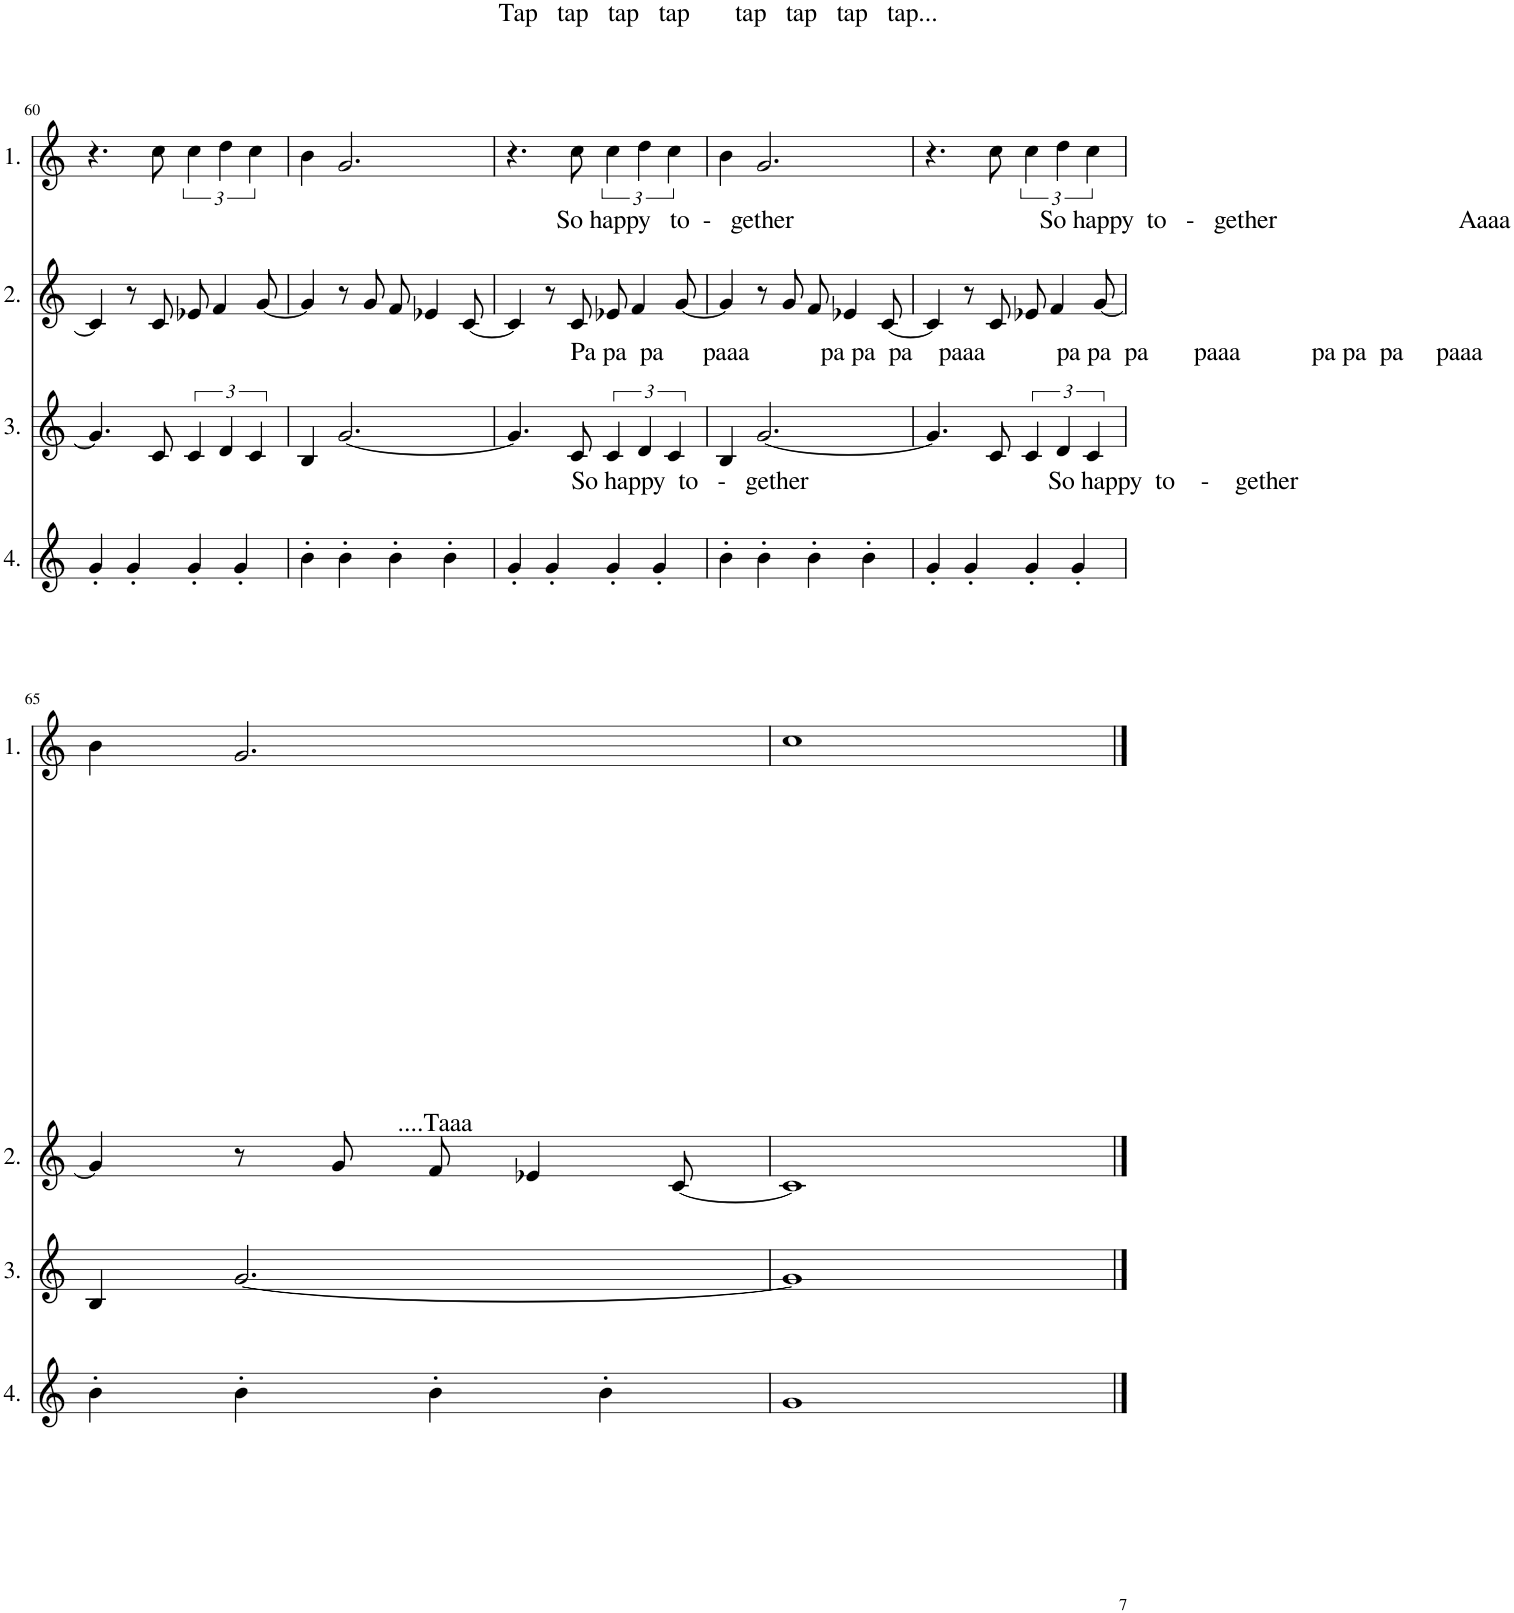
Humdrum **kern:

**kern	**kern	**kern	**kern
*part4	*part3	*part2	*part1
*staff4	*staff3	*staff2	*staff1
*I"4.	*I"3.	*I"2.	*I"1.
!!LO:PB:g=z
*clefG2	*clefG2	*clefG2	*clefG2
*Trd7c12	*	*	*
*k[]	*k[]	*k[]	*k[]
=60	=60	=60	=60
4g'/	4.g/]	4c/]	4.r
4g'/	.	8r	.
.	8c/	8c/	8cc\
4g'/	6c/	8e-X/	6cc\
.	.	4f/	.
.	6d/	.	6dd\
4g'/	.	.	.
.	6c/	.	6cc\
.	.	[8g/	.
=61	=61	=61	=61
4b'\	4B/	4g/]	4b\
4b'\	[2.g/	8r	2.g/
.	.	8g/	.
4b'\	.	8f/	.
.	.	4e-X/	.
4b'\	.	.	.
.	.	[8c/	.
=62	=62	=62	=62
!	!	!	!LO:TX:a:t=Tap   tap   tap   tap       tap   tap   tap   tap...
!	!	!LO:TX:a:t=So happy   to  -   gether                                      So happy  to   -   gether                            Aaaa	!
4g'/	4.g/]	4c/]	4.r
!LO:TX:a:t=So happy  to   -   gether                                     So happy  to    -    gether	!	!	!
4g'/	.	8r	.
!	!LO:TX:a:t=Pa pa  pa      paaa           pa pa  pa    paaa           pa pa  pa       paaa           pa pa  pa     paaa	!	!
.	8c/	8c/	8cc\
4g'/	6c/	8e-X/	6cc\
.	.	4f/	.
.	6d/	.	6dd\
4g'/	.	.	.
.	6c/	.	6cc\
.	.	[8g/	.
=63	=63	=63	=63
4b'\	4B/	4g/]	4b\
4b'\	[2.g/	8r	2.g/
.	.	8g/	.
4b'\	.	8f/	.
.	.	4e-X/	.
4b'\	.	.	.
.	.	[8c/	.
=64	=64	=64	=64
4g'/	4.g/]	4c/]	4.r
4g'/	.	8r	.
.	8c/	8c/	8cc\
4g'/	6c/	8e-X/	6cc\
.	.	4f/	.
.	6d/	.	6dd\
4g'/	.	.	.
.	6c/	.	6cc\
.	.	[8g/	.
!!LO:LB:g=z
=65	=65	=65	=65
4b'\	4B/	4g/]	4b\
!	!	!	!LO:TX:b:t=....Taaa
4b'\	[2.g/	8r	2.g/
.	.	8g/	.
4b'\	.	8f/	.
.	.	4e-X/	.
4b'\	.	.	.
.	.	[8c/	.
=66	=66	=66	=66
1g	1g]	1c]	1cc
==	==	==	==
*-	*-	*-	*-
